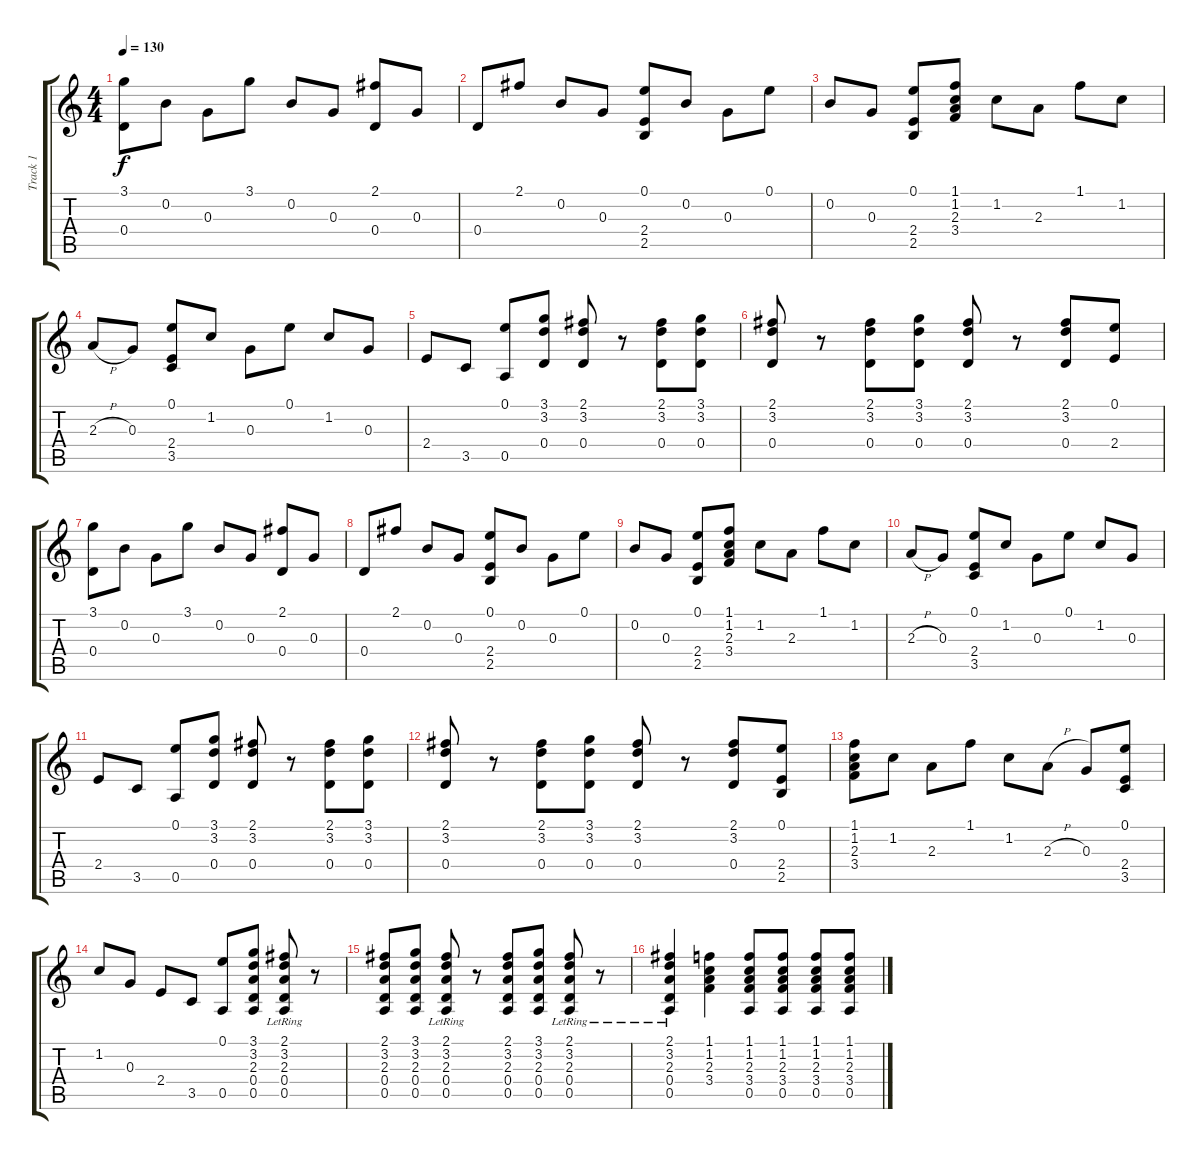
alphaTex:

\track ("Track 1" "Track 1") {instrument acousticguitarnylon}
\staff {score tabs}
\tuning (E4 B3 G3 D3 A2 E2) {hide}
\ts (4 4)
\tempo 130
\clef g2
\ks c
(3.1 0.4).8{dy f} 0.2.8 0.3.8 3.1.8 0.2.8 0.3.8 (2.1 0.4).8 0.3.8 |
0.4.8 2.1.8 0.2.8 0.3.8 (0.1 2.4 2.5).8 0.2.8 0.3.8 0.1.8 |
0.2.8 0.3.8 (0.1 2.4 2.5).8 (1.1 1.2 2.3 3.4).8 1.2.8 2.3.8 1.1.8 1.2.8 |
2.3{h}.8 0.3.8 (0.1 2.4 3.5).8 1.2.8 0.3.8 0.1.8 1.2.8 0.3.8 |
2.4.8 3.5.8 (0.1 0.5).8 (3.1 3.2 0.4).8 (2.1 3.2 0.4).8 r.8 (2.1 3.2 0.4).8 (3.1 3.2 0.4).8 |
(2.1 3.2 0.4).8 r.8 (2.1 3.2 0.4).8 (3.1 3.2 0.4).8 (2.1 3.2 0.4).8 r.8 (2.1 3.2 0.4).8 (0.1 2.4).8 |
(3.1 0.4).8 0.2.8 0.3.8 3.1.8 0.2.8 0.3.8 (2.1 0.4).8 0.3.8 |
0.4.8 2.1.8 0.2.8 0.3.8 (0.1 2.4 2.5).8 0.2.8 0.3.8 0.1.8 |
0.2.8 0.3.8 (0.1 2.4 2.5).8 (1.1 1.2 2.3 3.4).8 1.2.8 2.3.8 1.1.8 1.2.8 |
2.3{h}.8 0.3.8 (0.1 2.4 3.5).8 1.2.8 0.3.8 0.1.8 1.2.8 0.3.8 |
2.4.8 3.5.8 (0.1 0.5).8 (3.1 3.2 0.4).8 (2.1 3.2 0.4).8 r.8 (2.1 3.2 0.4).8 (3.1 3.2 0.4).8 |
(2.1 3.2 0.4).8 r.8 (2.1 3.2 0.4).8 (3.1 3.2 0.4).8 (2.1 3.2 0.4).8 r.8 (2.1 3.2 0.4).8 (0.1 2.4 2.5).8 |
(1.1 1.2 2.3 3.4).8 1.2.8 2.3.8 1.1.8 1.2.8 2.3{h}.8 0.3.8 (0.1 2.4 3.5).8 |
1.2.8 0.3.8 2.4.8 3.5.8 (0.1 0.5).8 (3.1 3.2 2.3 0.4 0.5).8 (2.1{lr} 3.2 2.3 0.4 0.5).8 r.8 |
(2.1 3.2 2.3 0.4 0.5).8 (3.1 3.2 2.3 0.4 0.5).8 (2.1{lr} 3.2 2.3 0.4 0.5).8 r.8 (2.1 3.2 2.3 0.4 0.5).8 (3.1 3.2 2.3 0.4 0.5).8 (2.1{lr} 3.2 2.3 0.4 0.5).8 r.8 |
(2.1 3.2 2.3 0.4{lr} 0.5).4 (1.1 1.2 2.3 3.4).4 (1.1 1.2 2.3 3.4 0.5).8 (1.1 1.2 2.3 3.4 0.5).8 (1.1 1.2 2.3 3.4 0.5).8 (1.1 1.2 2.3 3.4 0.5).8
